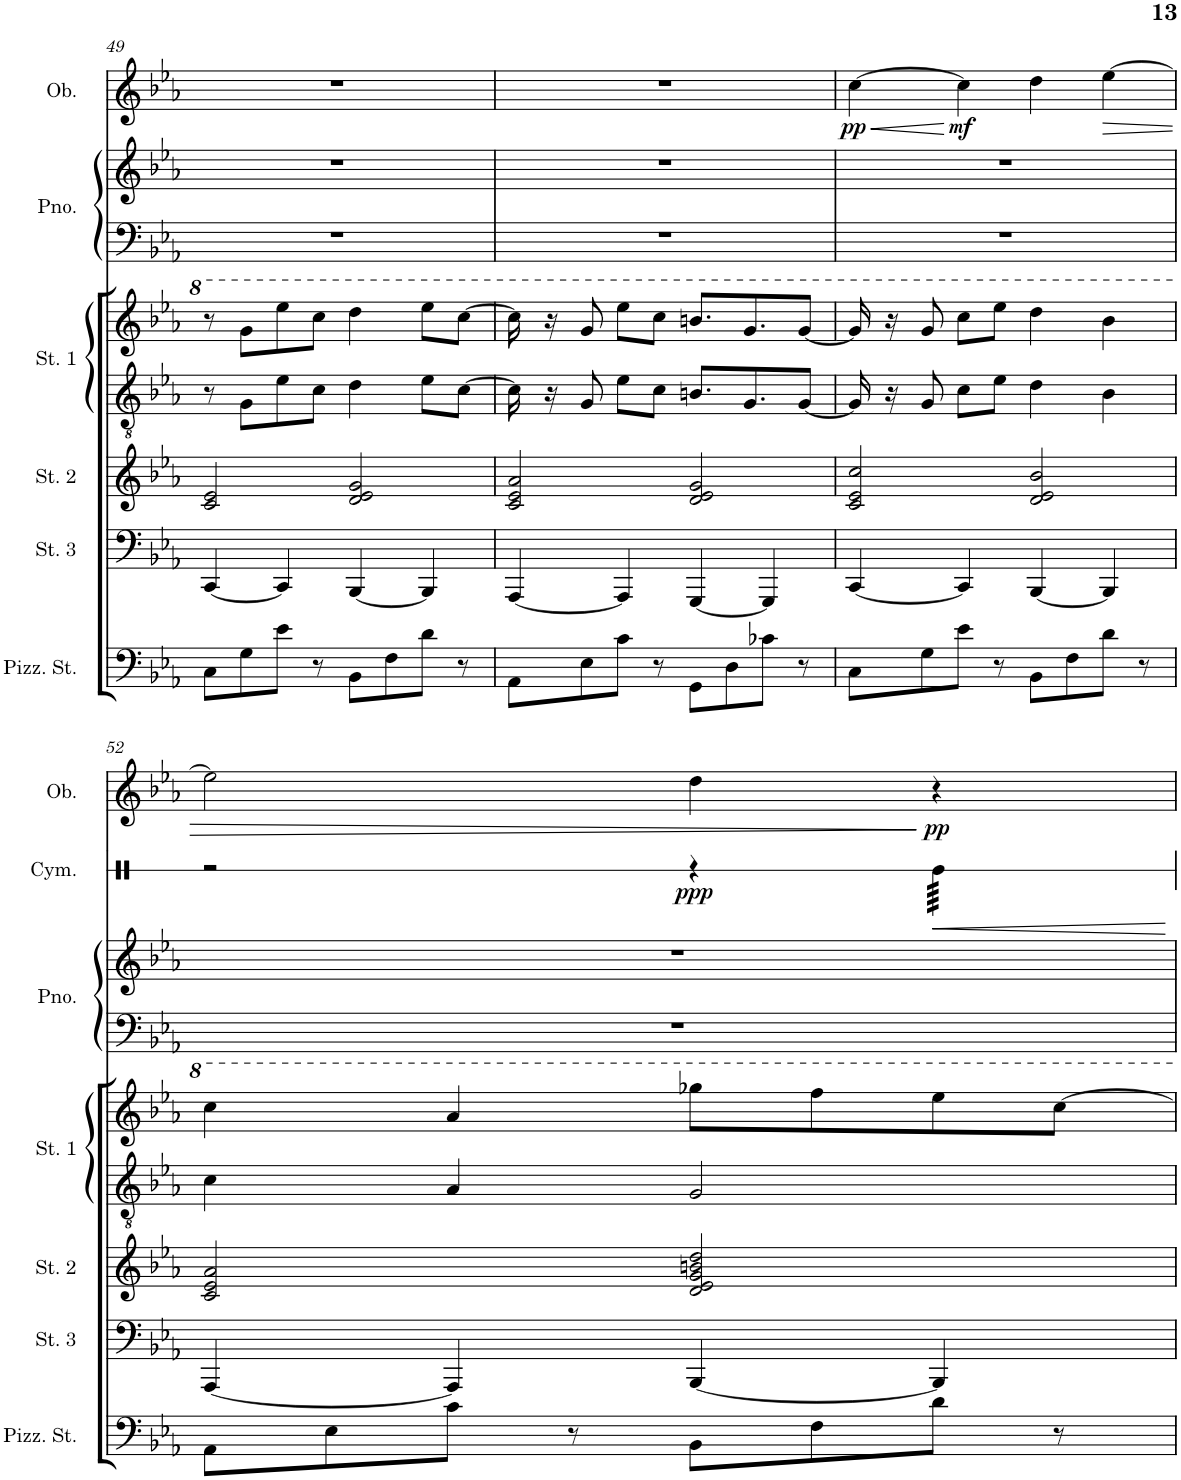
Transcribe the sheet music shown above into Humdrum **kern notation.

**kern	**kern	**kern	**kern	**kern	**kern	**kern	**kern	**dynam	**kern
*part7	*part6	*part5	*part4	*part4	*part3	*part3	*part2	*part2	*part1
*staff9	*staff8	*staff7	*staff6	*staff5	*staff4	*staff3	*staff2	*staff2	*staff1
*I"Pizzicato Strings	*I"Strings 3	*I"Strings 2	*I"Strings 1	*	*I"Grand Piano	*	*I"Oboe	*	*I"Beep
*I'Pizz. St.	*I'St. 3	*I'St. 2	*I'St. 1	*	*I'Pno.	*	*I'Ob.	*	*I'Beep
!!LO:PB:g=z
*clefF4	*clefF4	*clefG2	*clefGv2	*clefG2	*clefF4	*clefG2	*clefG2	*	*clefG2
*	*	*	*	*	*	*	*	*	*Trd1c2
*k[b-e-a-]	*k[b-e-a-]	*k[b-e-a-]	*k[b-e-a-]	*k[b-e-a-]	*k[b-e-a-]	*k[b-e-a-]	*k[b-e-a-]	*	*k[b-e-a-]
*M4/4	*M4/4	*M4/4	*M4/4	*M4/4	*M4/4	*M4/4	*M4/4	*	*M4/4
=49	=49	=49	=49	=49	=49	=49	=49	=49	=49
8C\L	[4CC/	2c/ 2e-/	8r	8r	1r	1r	1r	.	1r
8G\	.	.	8G\L	8gg\L	.	.	.	.	.
8e-\J	4CC/]	.	8e-\	8eee-\	.	.	.	.	.
8r	.	.	8c\J	8ccc\J	.	.	.	.	.
8BB-\L	[4BBB-/	2d/ 2e-/ 2g/	4d\	4ddd\	.	.	.	.	.
8F\	.	.	.	.	.	.	.	.	.
8d\J	4BBB-/]	.	8e-\L	8eee-\L	.	.	.	.	.
8r	.	.	[8c\J	[8ccc\J	.	.	.	.	.
=50	=50	=50	=50	=50	=50	=50	=50	=50	=50
8AA-\L	[4AAA-/	2c/ 2e-/ 2a-/	16c\]	16ccc\]	1r	1r	1r	.	1r
.	.	.	16r	16r	.	.	.	.	.
8E-\	.	.	8G/	8gg/	.	.	.	.	.
8c\J	4AAA-/]	.	8e-\L	8eee-\L	.	.	.	.	.
8r	.	.	8c\J	8ccc\J	.	.	.	.	.
8GG\L	[4GGG/	2d/ 2e-/ 2g/	8.Bn/L	8.bbn/L	.	.	.	.	.
8D\	.	.	.	.	.	.	.	.	.
.	.	.	8.G/	8.gg/	.	.	.	.	.
8c-X\J	4GGG/]	.	.	.	.	.	.	.	.
8r	.	.	[8G/J	[8gg/J	.	.	.	.	.
=51	=51	=51	=51	=51	=51	=51	=51	=51	=51
!	!	!	!	!	!	!	!	!LO:HP:b	!
!	!	!	!	!	!	!	!	!LO:DY:n=1:b	!
8C\L	[4CC/	2c/ 2e-/ 2cc/	16G/]	16gg/]	1r	1r	[4cc\	< pp	1r
.	.	.	16r	16r	.	.	.	.	.
8G\	.	.	8G/	8gg/	.	.	.	.	.
!	!	!	!	!	!	!	!	!LO:DY:n=2:b	!
8e-\J	4CC/]	.	8c\L	8ccc\L	.	.	4cc\]	[ mf	.
8r	.	.	8e-\J	8eee-\J	.	.	.	.	.
8BB-\L	[4BBB-/	2d/ 2e-/ 2b-/	4d\	4ddd\	.	.	4dd\	.	.
8F\	.	.	.	.	.	.	.	.	.
!	!	!	!	!	!	!	!	!LO:HP:b	!
8d\J	4BBB-/]	.	4B-\	4bb-\	.	.	[4ee-\	>	.
8r	.	.	.	.	.	.	.	.	.
!!LO:LB:g=z
=52	=52	=52	=52	=52	=52	=52	=52	=52	=52
8AA-\L	[4AAA-/	2c/ 2e-/ 2a-/	4c\	4ccc\	1r	1r	2ee-\]	.	1r
8E-\	.	.	.	.	.	.	.	.	.
8c\J	4AAA-/]	.	4A-/	4aa-/	.	.	.	.	.
8r	.	.	.	.	.	.	.	.	.
8BB-\L	[4BBB-/	2d/ 2e-/ 2g/ 2bn/ 2dd/	2G/	8ggg-X\L	.	.	4dd\	.	.
8F\	.	.	.	8fff\	.	.	.	.	.
!	!	!	!	!	!	!	!	!LO:DY:n=1:b	!
8d\J	4BBB-/]	.	.	8eee-\	.	.	4r	] pp	.
8r	.	.	.	[8ccc\J	.	.	.	.	.
=	=	=	=	=	=	=	=	=	=
*-	*-	*-	*-	*-	*-	*-	*-	*-	*-
